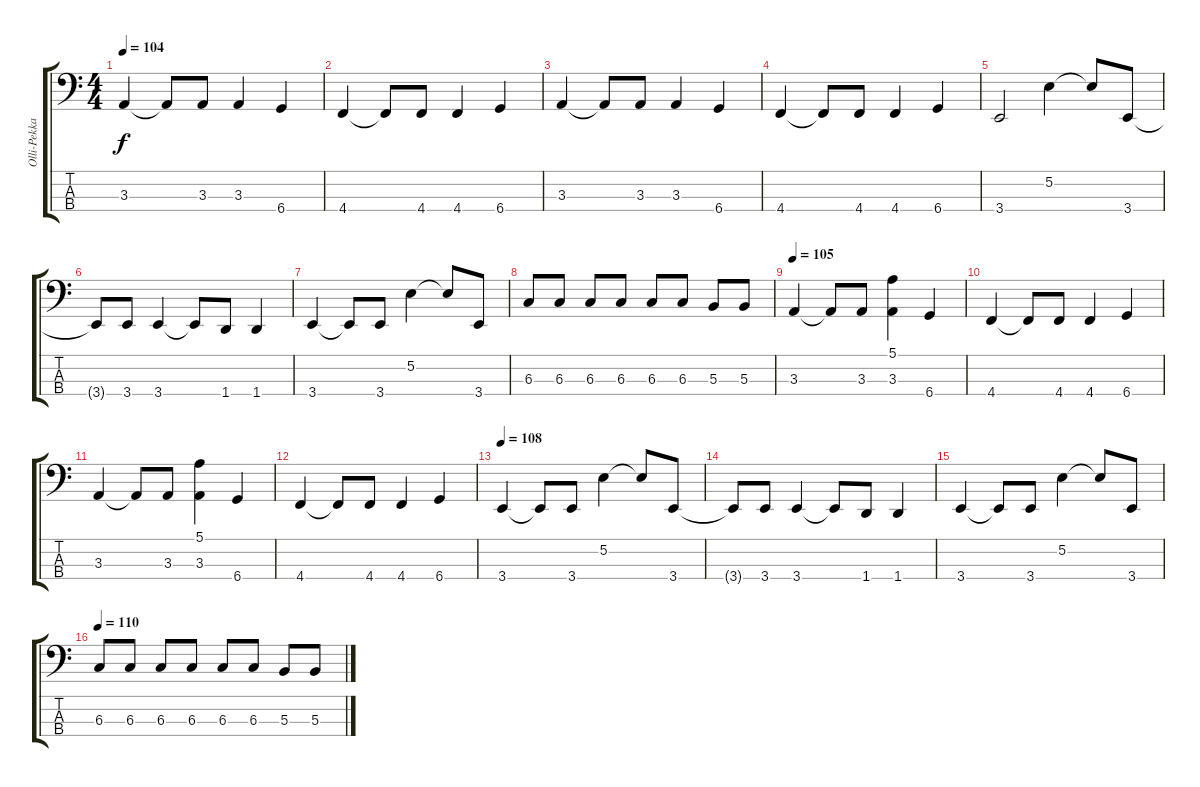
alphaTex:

\track ("Olli-Pekka Laine" "Olli-Pekka") {instrument electricbassfinger}
\staff {score tabs}
\tuning (E2 B1 Gb1 Db1) {hide}
\ts (4 4)
\tempo 104
\clef f4
\ks c
3.3.4{dy f} 3.3{t}.8 3.3.8 3.3.4 6.4.4 |
4.4.4 4.4{t}.8 4.4.8 4.4.4 6.4.4 |
3.3.4 3.3{t}.8 3.3.8 3.3.4 6.4.4 |
4.4.4 4.4{t}.8 4.4.8 4.4.4 6.4.4 |
3.4.2 5.2.4 5.2{t}.8 3.4.8 |
3.4{t}.8 3.4.8 3.4.4 3.4{t}.8 1.4.8 1.4.4 |
3.4.4 3.4{t}.8 3.4.8 5.2.4 5.2{t}.8 3.4.8 |
6.3.8 6.3.8 6.3.8 6.3.8 6.3.8 6.3.8 5.3.8 5.3.8 |
\tempo 105
3.3.4 3.3{t}.8 3.3.8 (5.1 3.3).4 6.4.4 |
4.4.4 4.4{t}.8 4.4.8 4.4.4 6.4.4 |
3.3.4 3.3{t}.8 3.3.8 (5.1 3.3).4 6.4.4 |
4.4.4 4.4{t}.8 4.4.8 4.4.4 6.4.4 |
\tempo 108
3.4.4 3.4{t}.8 3.4.8 5.2.4 5.2{t}.8 3.4.8 |
3.4{t}.8 3.4.8 3.4.4 3.4{t}.8 1.4.8 1.4.4 |
3.4.4 3.4{t}.8 3.4.8 5.2.4 5.2{t}.8 3.4.8 |
\tempo 110
6.3.8 6.3.8 6.3.8 6.3.8 6.3.8 6.3.8 5.3.8 5.3.8
